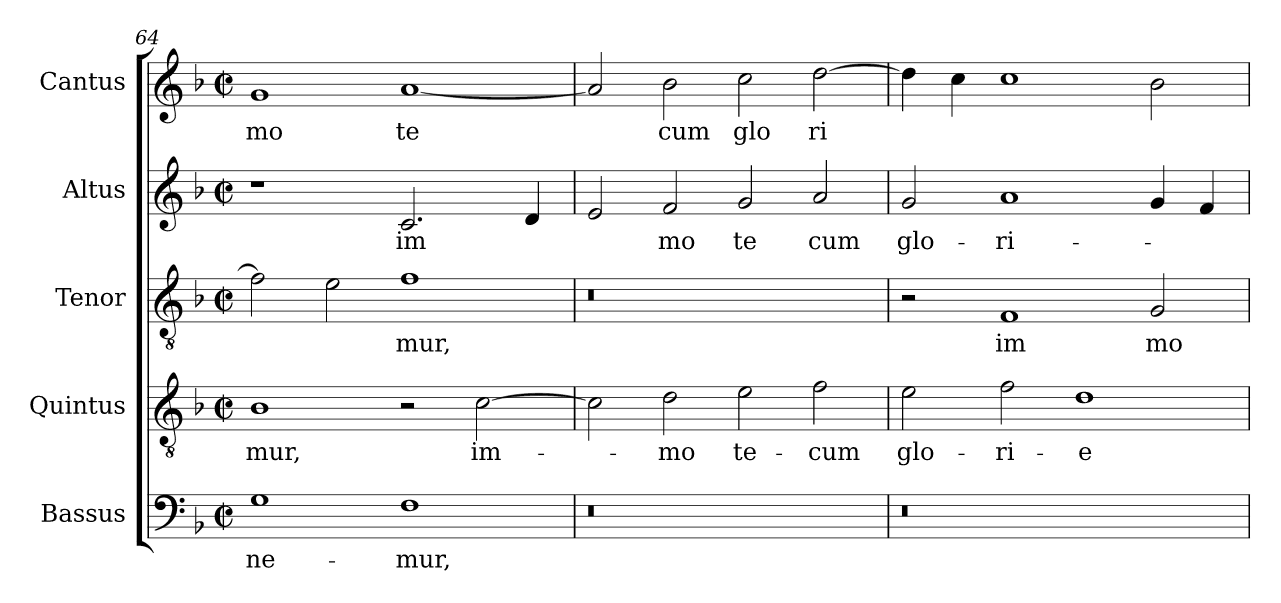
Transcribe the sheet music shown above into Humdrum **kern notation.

**kern	**text	**kern	**text	**kern	**text	**kern	**text	**kern	**text
*part5	*part5	*part4	*part4	*part3	*part3	*part2	*part2	*part1	*part1
*staff5	*staff5	*staff4	*staff4	*staff3	*staff3	*staff2	*staff2	*staff1	*staff1
*I"Bassus	*	*I"Quintus	*	*I"Tenor	*	*I"Altus	*	*I"Cantus	*
*clefF4	*	*clefGv2	*	*clefGv2	*	*clefG2	*	*clefG2	*
*k[b-]	*	*k[b-]	*	*k[b-]	*	*k[b-]	*	*k[b-]	*
*F:	*	*F:	*	*F:	*	*F:	*	*F:	*
*M2/2	*	*M2/2	*	*M2/2	*	*M2/2	*	*M2/2	*
*met(c|)	*	*met(c|)	*	*met(c|)	*	*met(c|)	*	*met(c|)	*
=64	=64	=64	=64	=64	=64	=64	=64	=64	=64
!	!LO:LY:b:cj	!	!LO:LY:b:cj	!	!	!	!	!	!LO:LY:b:cj
1G	-ne-	1B-	-mur,	2f\]	.	1r	.	1g	mo
.	.	.	.	2e\	.	.	.	.	.
!	!LO:LY:b:cj	!	!	!	!LO:LY:b:cj	!	!LO:LY:b	!	!LO:LY:b:cj
1F	-mur,	2r	.	1f	mur,	2.c/	im	[<1a	te
!	!	!	!LO:LY:b	!	!	!	!	!	!
.	.	[>2c\	im-	.	.	.	.	.	.
.	.	.	.	.	.	4d/	.	.	.
=65	=65	=65	=65	=65	=65	=65	=65	=65	=65
0r	.	2c\]	.	0r	.	2e/	.	2a/]	.
!	!	!	!LO:LY:b:cj	!	!	!	!LO:LY:b:cj	!	!LO:LY:b:cj
.	.	2d\	-mo	.	.	2f/	mo	2b-\	cum
!	!	!	!LO:LY:b:cj	!	!	!	!LO:LY:b:cj	!	!LO:LY:b:cj
.	.	2e\	te-	.	.	2g/	te	2cc\	glo
!	!	!	!LO:LY:b:cj	!	!	!	!LO:LY:b:cj	!	!LO:LY:b:cj
.	.	2f\	-cum	.	.	2a/	cum	[>2dd\	ri
!!LO:LB:g=z
=66	=66	=66	=66	=66	=66	=66	=66	=66	=66
!	!	!	!LO:LY:b:cj	!	!	!	!LO:LY:b:cj	!	!
0r	.	2e\	glo-	2r	.	2g/	glo-	4dd\]	.
.	.	.	.	.	.	.	.	4cc\	.
!	!	!	!LO:LY:b:cj	!	!LO:LY:b:cj	!	!LO:LY:b:cj	!	!
.	.	2f\	-ri-	1F	im	1a	-ri-	1cc	.
!	!	!	!LO:LY:b:cj	!	!	!	!	!	!
.	.	1d	-e-	.	.	.	.	.	.
!	!	!	!	!	!LO:LY:b:cj	!	!	!	!
.	.	.	.	2G/	mo	4g/	.	2b-\	.
.	.	.	.	.	.	4f/	.	.	.
=	=	=	=	=	=	=	=	=	=
*-	*-	*-	*-	*-	*-	*-	*-	*-	*-
